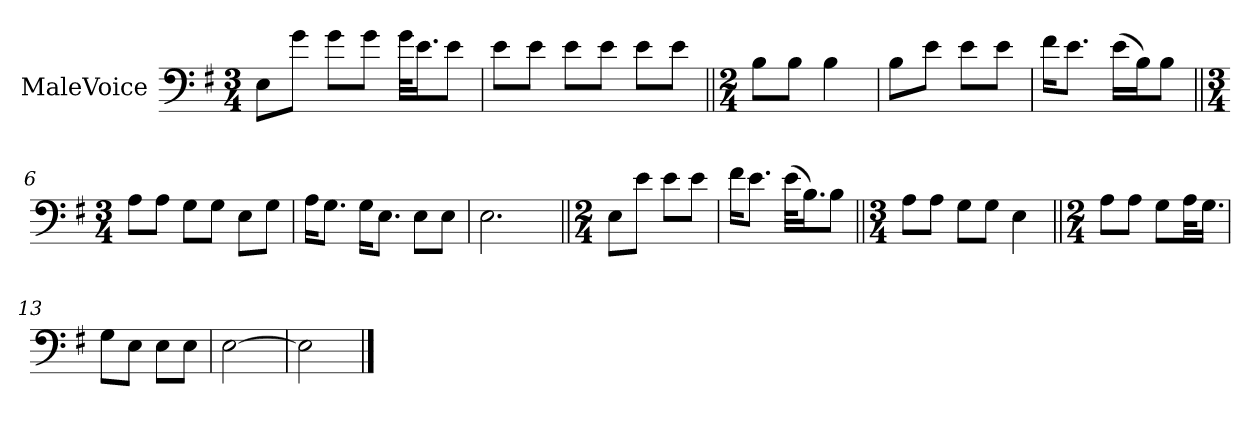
**kern
*part1
*staff1
*I"MaleVoice
*clefF4
*k[f#]
*M3/4
*MM88
=
8E\L
8g\J
8g\L
8g\J
32g\KLL
16.e\J
8e\J
=2
8e\L
8e\J
8e\L
8e\J
8e\L
8e\J
=3||
*M2/4
8B\L
8B\J
4B
=4
8B\L
8e\J
8e\L
8e\J
=5
16f#\KL
8.e\J
(16e\LL
16B\J)
8B\J
=6||
*M3/4
8A\L
8A\J
8G\L
8G\J
8E\L
8G\J
=7
16A\KL
8.G\J
16G\KL
8.E\J
8E\L
8E\J
=8
2.E
=9||
*M2/4
8E\L
8e\J
8e\L
8e\J
=10
16f#\KL
8.e\J
(32e\KLL
16.B\J)
8B\J
=11||
*M3/4
8A\L
8A\J
8G\L
8G\J
4E
=12||
*M2/4
8A\L
8A\J
8G\L
32A\KL
16.G\JJ
=13
8G\L
8E\J
8E\L
8E\J
=14
[2E
=15
2E]
==
*-
